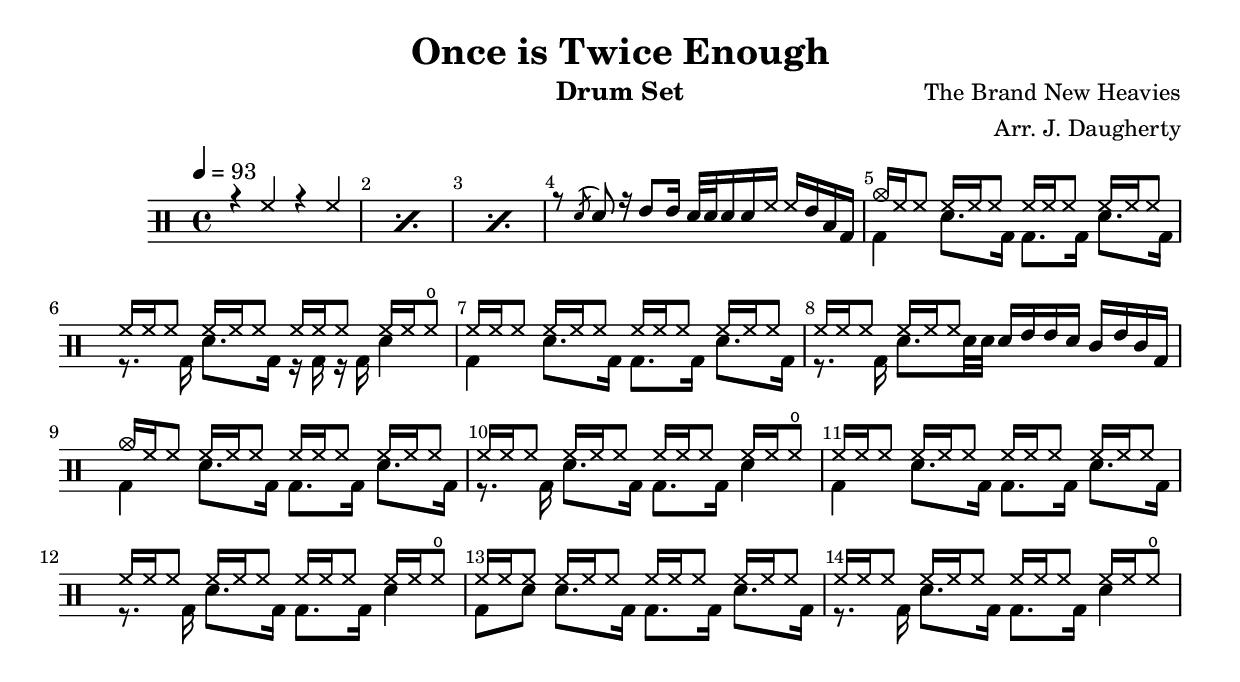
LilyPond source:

\header{
  title = "Once is Twice Enough"
  arranger = "Arr. J. Daugherty"
  instrument = "Drum Set"
  composer = "The Brand New Heavies"
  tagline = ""
}

up = \drummode {
    \repeat percent 3 { r4 hh4 r4 hh4 }

    r8 \acciaccatura sn sn8
    r16 tommh8 tommh16
    sn32 sn32 sn16 sn16 hh16
    hh16 tommh16 toml16 bd16

    cymc16 hh16 hh8
    hh16 hh16 hh8
    hh16 hh16 hh8
    hh16 hh16 hh8

    hh16 hh16 hh8
    hh16 hh16 hh8
    hh16 hh16 hh8
    hh16 hh16 hho8

    hh16 hh16 hh8
    hh16 hh16 hh8
    hh16 hh16 hh8
    hh16 hh16 hh8

    hh16 hh16 hh8
    hh16 hh16 hh8
    sn16 tommh16 tommh16 sn16
    tomml16 tommh16 tomml16 bd16

    cymc16 hh16 hh8
    hh16 hh16 hh8
    hh16 hh16 hh8
    hh16 hh16 hh8

    hh16 hh16 hh8
    hh16 hh16 hh8
    hh16 hh16 hh8
    hh16 hh16 hho8

    hh16 hh16 hh8
    hh16 hh16 hh8
    hh16 hh16 hh8
    hh16 hh16 hh8

    hh16 hh16 hh8
    hh16 hh16 hh8
    hh16 hh16 hh8
    hh16 hh16 hho8

    hh16 hh16 hh8
    hh16 hh16 hh8
    hh16 hh16 hh8
    hh16 hh16 hh8

    hh16 hh16 hh8
    hh16 hh16 hh8
    hh16 hh16 hh8
    hh16 hh16 hho8

}

down = \drummode {
    s1 s1 s1

    s1

    bd4
    sn8. bd16
    bd8. bd16
    sn8. bd16

    r8. bd16
    sn8. bd16
    r16 bd16 r16 bd16
    sn4

    bd4
    sn8. bd16
    bd8. bd16
    sn8. bd16

    r8. bd16
    sn8. sn32 sn32
    s2

    bd4
    sn8. bd16
    bd8. bd16
    sn8. bd16

    r8. bd16
    sn8. bd16
    bd8. bd16
    sn4

    bd4
    sn8. bd16
    bd8. bd16
    sn8. bd16

    r8. bd16
    sn8. bd16
    bd8. bd16
    sn4

    bd8 sn8
    sn8. bd16
    bd8. bd16
    sn8. bd16

    r8. bd16
    sn8. bd16
    bd8. bd16
    sn4

}

\new DrumStaff <<
  % Show bar numbers for all bars
  \override Score.BarNumber.break-visibility = ##(#f #t #t)

  \tempo 4 = 93
  \new DrumVoice { \voiceOne \up }
  \new DrumVoice { \voiceTwo \down }
>>

\version "2.18.2"  % necessary for upgrading to future LilyPond versions.
